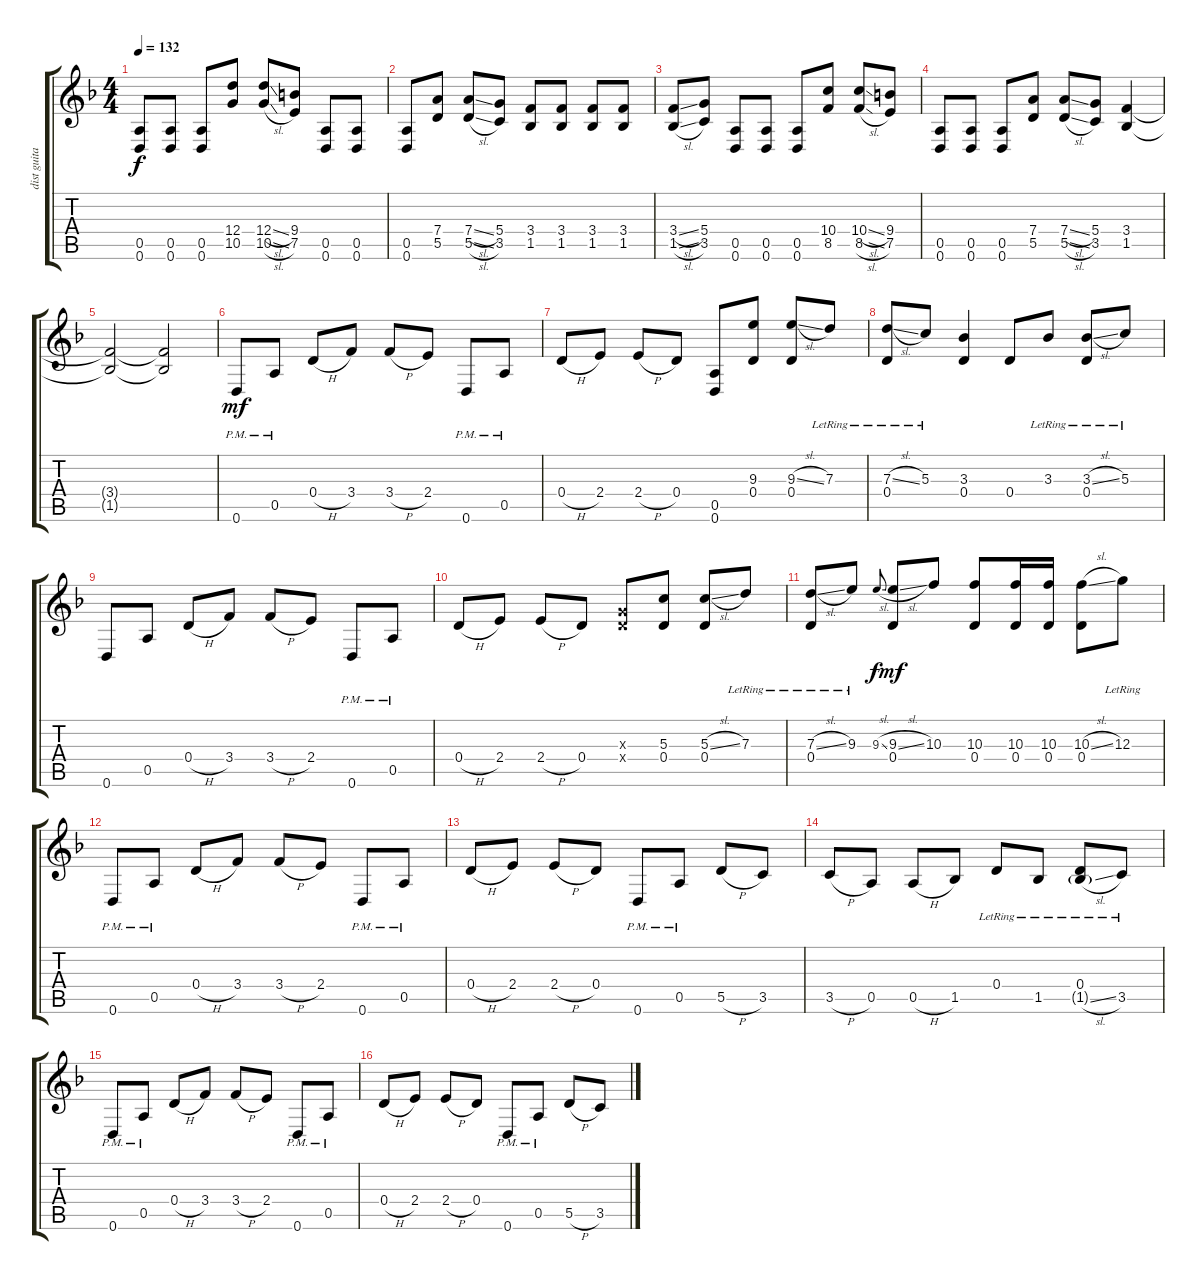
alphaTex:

\track ("dist guitar" "dist guita") {instrument distortionguitar}
\staff {score tabs}
\tuning (E4 B3 G3 D3 A2 D2) {hide}
\ts (4 4)
\tempo 132
\clef g2
\ks f
(0.5 0.6).8{dy f} (0.5 0.6).8 (0.5 0.6).8 (12.4 10.5).8 (12.4{sl} 10.5{sl}).8 (9.4 7.5).8 (0.5 0.6).8 (0.5 0.6).8 |
(0.5 0.6).8 (7.4 5.5).8 (7.4{sl} 5.5{sl}).8 (5.4 3.5).8 (3.4 1.5).8 (3.4 1.5).8 (3.4 1.5).8 (3.4 1.5).8 |
(3.4{sl} 1.5{sl}).8 (5.4 3.5).8 (0.5 0.6).8 (0.5 0.6).8 (0.5 0.6).8 (10.4 8.5).8 (10.4{sl} 8.5{sl}).8 (9.4 7.5).8 |
(0.5 0.6).8 (0.5 0.6).8 (0.5 0.6).8 (7.4 5.5).8 (7.4{sl} 5.5{sl}).8 (5.4 3.5).8 (3.4 1.5).4 |
(3.4{t} 1.5{t}).2 (3.4{t} 1.5{t}).2 |
0.6{pm}.8{dy mf} 0.5{pm}.8 0.4{h}.8 3.4.8 3.4{h}.8 2.4.8 0.6{pm}.8 0.5{pm}.8 |
0.4{h}.8 2.4.8 2.4{h}.8 0.4.8 (0.5 0.6).8 (9.3 0.4).8 (9.3{sl} 0.4).8 7.3{lr}.8 |
(7.3{sl lr} 0.4).8 5.3{lr}.8 (3.3 0.4).4 0.4.8 3.3{lr}.8 (3.3{sl lr} 0.4).8 5.3{lr}.8 |
0.6.8 0.5.8 0.4{h}.8 3.4.8 3.4{h}.8 2.4.8 0.6{pm}.8 0.5{pm}.8 |
0.4{h}.8 2.4.8 2.4{h}.8 0.4.8 (0.3{x} 0.4{x}).8 (5.3 0.4).8 (5.3{sl} 0.4).8 7.3{lr}.8 |
(7.3{sl lr} 0.4).8 9.3{lr}.8 9.3{sl}.8{gr onbeat dy f} (9.3{sl} 0.4).8{dy mf} 10.3.8 (10.3 0.4).8 (10.3 0.4).16 (10.3 0.4).16 (10.3{sl} 0.4).8 12.3{lr}.8 |
0.6{pm}.8 0.5{pm}.8 0.4{h}.8 3.4.8 3.4{h}.8 2.4.8 0.6{pm}.8 0.5{pm}.8 |
0.4{h}.8 2.4.8 2.4{h}.8 0.4.8 0.6{pm}.8 0.5{pm}.8 5.5{h}.8 3.5.8 |
3.5{h}.8 0.5.8 0.5{h}.8 1.5.8 0.4{lr}.8 1.5{lr}.8 (0.4 1.5{sl g lr}).8 3.5{lr}.8 |
0.6{pm}.8 0.5{pm}.8 0.4{h}.8 3.4.8 3.4{h}.8 2.4.8 0.6{pm}.8 0.5{pm}.8 |
0.4{h}.8 2.4.8 2.4{h}.8 0.4.8 0.6{pm}.8 0.5{pm}.8 5.5{h}.8 3.5.8
